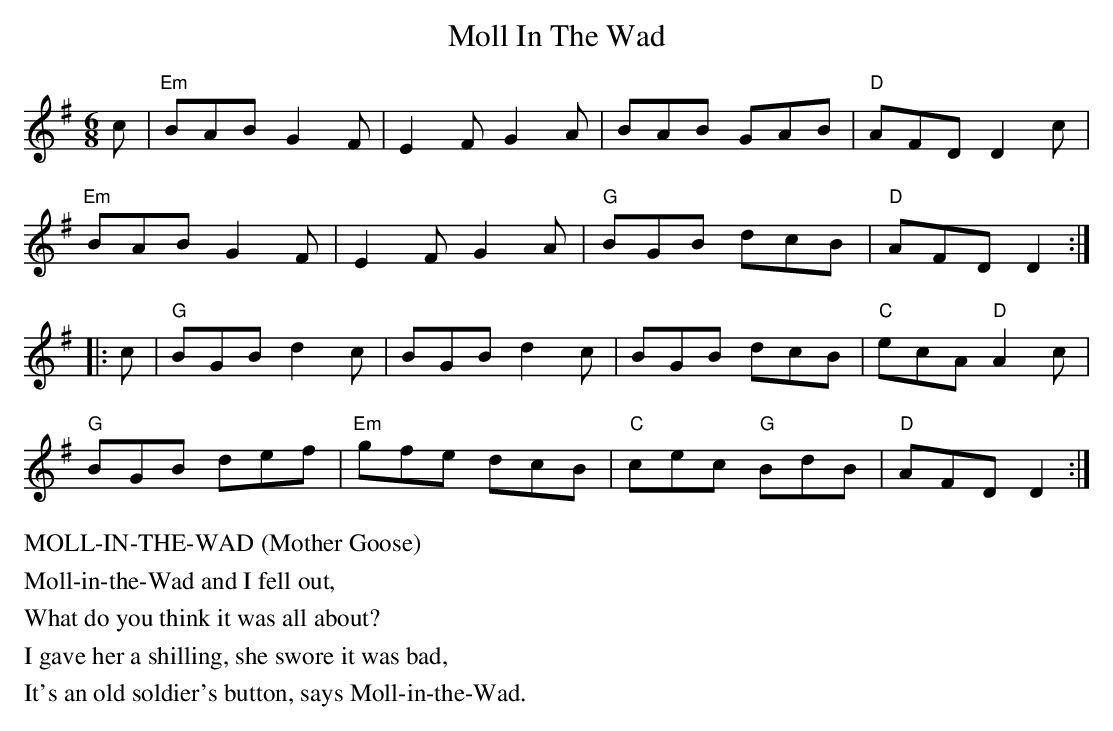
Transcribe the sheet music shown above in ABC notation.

X:1
T: Moll In The Wad
M: 6/8
L: 1/8
K: Dmix
c | "Em"BAB G2 F | E2 F G2 A | BAB GAB | "D"AFD D2 c |
"Em"BAB G2 F | E2 F G2 A |"G" BGB dcB  |"D" AFD D2  :|
|: c |"G" BGB d2 c | BGB  d2 c | BGB dcB  |"C" ecA "D"A2 c|
"G"BGB def |"Em" gfe dcB  |"C" cec "G"BdB  | "D"AFD D2  :|
